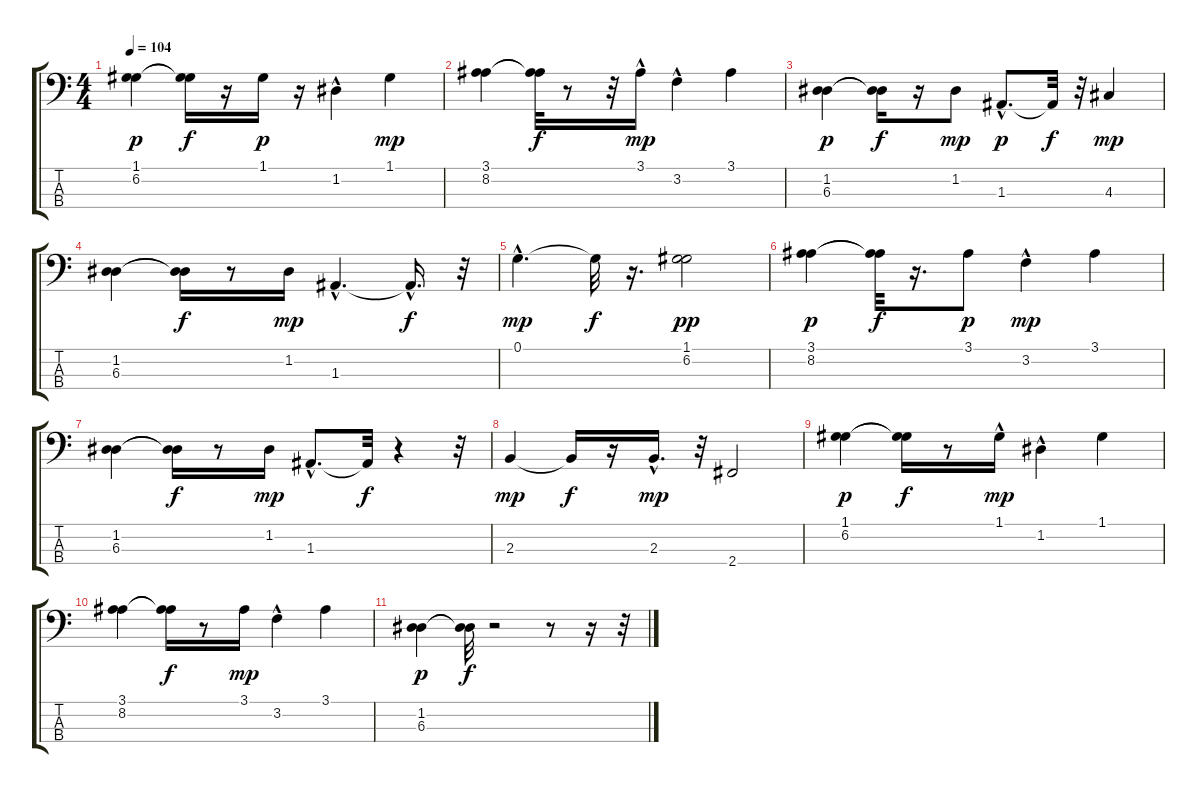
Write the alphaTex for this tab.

\track "" {instrument electricbassfinger}
\staff {score tabs}
\tuning (G2 D2 A1 E1) {hide}
\ts (4 4)
\tempo 104
\clef f4
\ks c
(1.1 6.2).4{dy p} (1.1{t} 6.2{t}).16{dy f} r.16 1.1.16{dy p} r.16 1.2{hac}.4 1.1.4{dy mp} |
(3.1 8.2).4 (3.1{t} 8.2{t}).32{dy f} r.8 r.32 3.1{hac}.16{dy mp} 3.2{hac}.4 3.1.4 |
(1.2 6.3).4{dy p} (1.2{t} 6.3{t}).16{dy f} r.16 1.2.8{dy mp} 1.3{hac}.8{d dy p} 1.3{t}.32{dy f} r.32 4.3.4{dy mp} |
(1.2 6.3).4 (1.2{t} 6.3{t}).16{dy f} r.8 1.2.16{dy mp} 1.3{hac}.4{d} 1.3{hac t}.16{d dy f} r.32 |
0.1{hac}.4{d dy mp} 0.1{t}.32{dy f} r.16{d} (1.1 6.2).2{dy pp} |
(3.1 8.2).4{dy p} (3.1{t} 8.2{t}).32{dy f} r.16{d} 3.1.8{dy p} 3.2{hac}.4{dy mp} 3.1.4 |
(1.2 6.3).4 (1.2{t} 6.3{t}).16{dy f} r.8 1.2.16{dy mp} 1.3{hac}.8{d} 1.3{t}.32{dy f} r.4 r.32 |
2.3.4{dy mp} 2.3{t}.16{dy f} r.16 2.3{hac}.16{d dy mp} r.32 2.4.2 |
(1.1 6.2).4{dy p} (1.1{t} 6.2{t}).16{dy f} r.8 1.1{hac}.16{dy mp} 1.2{hac}.4 1.1.4 |
(3.1 8.2).4 (3.1{t} 8.2{t}).16{dy f} r.8 3.1.16{dy mp} 3.2{hac}.4 3.1.4 |
(1.2 6.3).4{dy p} (1.2{t} 6.3{t}).32{dy f} r.2 r.8 r.16 r.32
